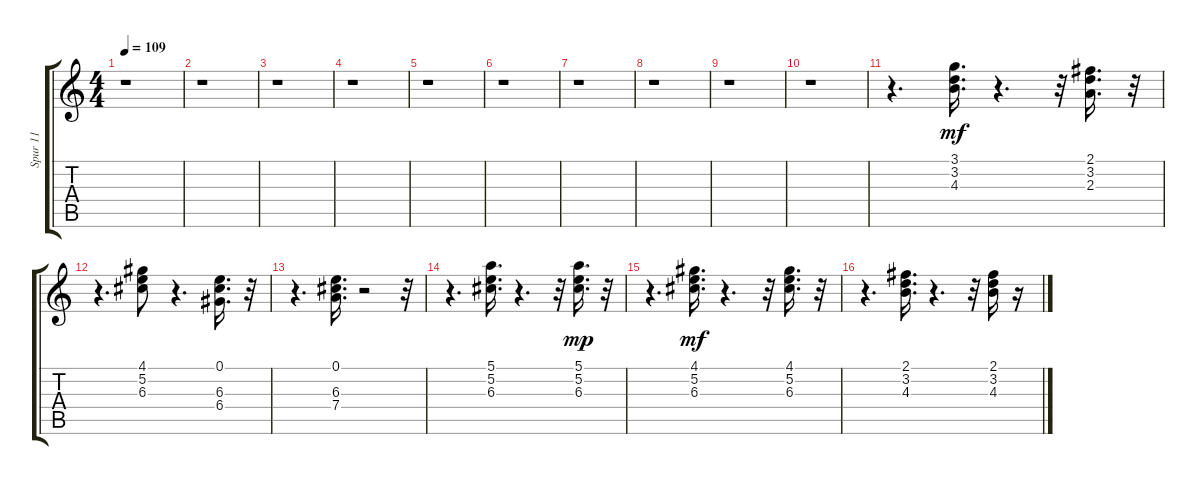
\track ("Spur 11" "Spur 11") {instrument electricguitarclean}
\staff {score tabs}
\tuning (E4 B3 G3 D3 A2 E2) {hide}
\ts (4 4)
\tempo 109
\clef g2
\ks c
r.1{dy f} |
r.1 |
r.1 |
r.1 |
r.1 |
r.1 |
r.1 |
r.1 |
r.1 |
r.1 |
r.4{d} (3.1 3.2 4.3).16{d dy mf} r.4{d} r.32 (2.1 3.2 2.3).16{d} r.32 |
r.4{d} (4.1 5.2 6.3).8 r.4{d} (0.1 6.3 6.4).16{d} r.32 |
r.4{d} (0.1 6.3 7.4).16{d} r.2 r.32 |
r.4{d} (5.1 5.2 6.3).16{d} r.4{d} r.32 (5.1 5.2 6.3).16{d dy mp} r.32 |
r.4{d} (4.1 5.2 6.3).16{d dy mf} r.4{d} r.32 (4.1 5.2 6.3).16{d} r.32 |
r.4{d} (2.1 3.2 4.3).16{d} r.4{d} r.32 (2.1 3.2 4.3).16 r.16
